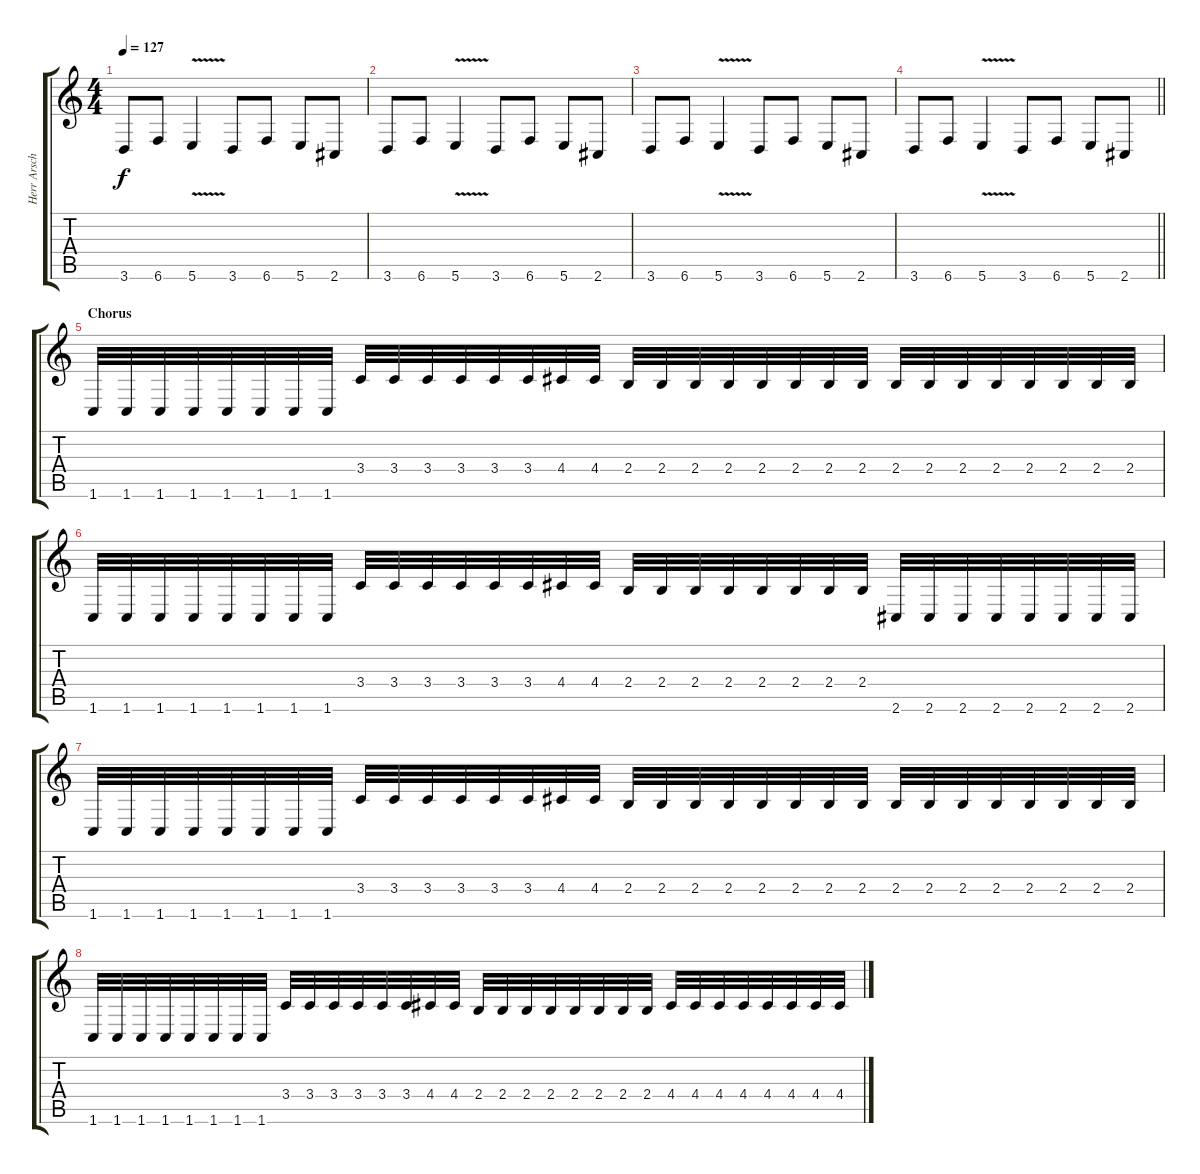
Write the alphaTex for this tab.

\track ("Herr Arschstein (Right)" "Herr Arsch") {instrument distortionguitar}
\staff {score tabs}
\tuning (B3 Gb3 D3 A2 E2 B1) {hide}
\ts (4 4)
\tempo 127
\clef g2
\ks c
3.6.8{dy f} 6.6.8 5.6{v}.4 3.6.8 6.6.8 5.6.8 2.6.8 |
3.6.8 6.6.8 5.6{v}.4 3.6.8 6.6.8 5.6.8 2.6.8 |
3.6.8 6.6.8 5.6{v}.4 3.6.8 6.6.8 5.6.8 2.6.8 |
\barLineRight lightlight
3.6.8 6.6.8 5.6{v}.4 3.6.8 6.6.8 5.6.8 2.6.8 |
\section ("" "Chorus")
1.6.32 1.6.32 1.6.32 1.6.32 1.6.32 1.6.32 1.6.32 1.6.32 3.4.32 3.4.32 3.4.32 3.4.32 3.4.32 3.4.32 4.4.32 4.4.32 2.4.32 2.4.32 2.4.32 2.4.32 2.4.32 2.4.32 2.4.32 2.4.32 2.4.32 2.4.32 2.4.32 2.4.32 2.4.32 2.4.32 2.4.32 2.4.32 |
1.6.32 1.6.32 1.6.32 1.6.32 1.6.32 1.6.32 1.6.32 1.6.32 3.4.32 3.4.32 3.4.32 3.4.32 3.4.32 3.4.32 4.4.32 4.4.32 2.4.32 2.4.32 2.4.32 2.4.32 2.4.32 2.4.32 2.4.32 2.4.32 2.6.32 2.6.32 2.6.32 2.6.32 2.6.32 2.6.32 2.6.32 2.6.32 |
1.6.32 1.6.32 1.6.32 1.6.32 1.6.32 1.6.32 1.6.32 1.6.32 3.4.32 3.4.32 3.4.32 3.4.32 3.4.32 3.4.32 4.4.32 4.4.32 2.4.32 2.4.32 2.4.32 2.4.32 2.4.32 2.4.32 2.4.32 2.4.32 2.4.32 2.4.32 2.4.32 2.4.32 2.4.32 2.4.32 2.4.32 2.4.32 |
1.6.32 1.6.32 1.6.32 1.6.32 1.6.32 1.6.32 1.6.32 1.6.32 3.4.32 3.4.32 3.4.32 3.4.32 3.4.32 3.4.32 4.4.32 4.4.32 2.4.32 2.4.32 2.4.32 2.4.32 2.4.32 2.4.32 2.4.32 2.4.32 4.4.32 4.4.32 4.4.32 4.4.32 4.4.32 4.4.32 4.4.32 4.4.32
